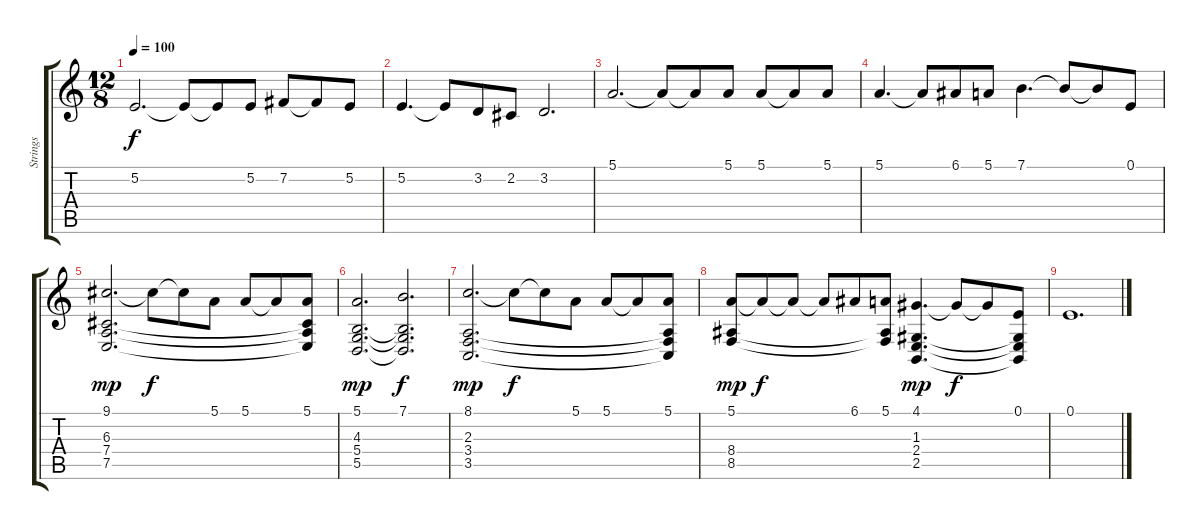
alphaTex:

\track ("Strings" "Strings") {instrument stringensemble1}
\staff {score tabs}
\tuning (E4 B3 G3 D3 A2 E2) {hide}
\ts (12 8)
\tempo 100
\clef g2
\ks c
5.2.2{d dy f} 5.2{t}.8 5.2{t}.8 5.2.8 7.2.8 7.2{t}.8 5.2.8 |
5.2.4{d} 5.2{t}.8 3.2.8 2.2.8 3.2.2{d} |
5.1.2{d} 5.1{t}.8 5.1{t}.8 5.1.8 5.1.8 5.1{t}.8 5.1.8 |
5.1.4{d} 5.1{t}.8 6.1.8 5.1.8 7.1.4{d} 7.1{t}.8 7.1{t}.8 0.1.8 |
(9.1 6.3 7.4 7.5).2{d dy mp} 9.1{t}.8{dy f} 9.1{t}.8 5.1.8 5.1.8 5.1{t}.8 (5.1 6.3{t} 7.4{t} 7.5{t}).8 |
(5.1 4.3 5.4 5.5).2{d dy mp} (7.1 4.3{t} 5.4{t} 5.5{t}).2{d dy f} |
(8.1 2.3 3.4 3.5).2{d dy mp} 8.1{t}.8{dy f} 8.1{t}.8 5.1.8 5.1.8 5.1{t}.8 (5.1 2.3{t} 3.4{t} 3.5{t}).8 |
(5.1 8.4 8.5).8{dy mp} 5.1{t}.8{dy f} 5.1{t}.8 5.1{t}.8 6.1.8 (5.1 8.4{t} 8.5{t}).8 (4.1 1.3 2.4 2.5).4{d dy mp} 4.1{t}.8{dy f} 4.1{t}.8 (0.1 1.3{t} 2.4{t} 2.5{t}).8 |
0.1.1{d}
